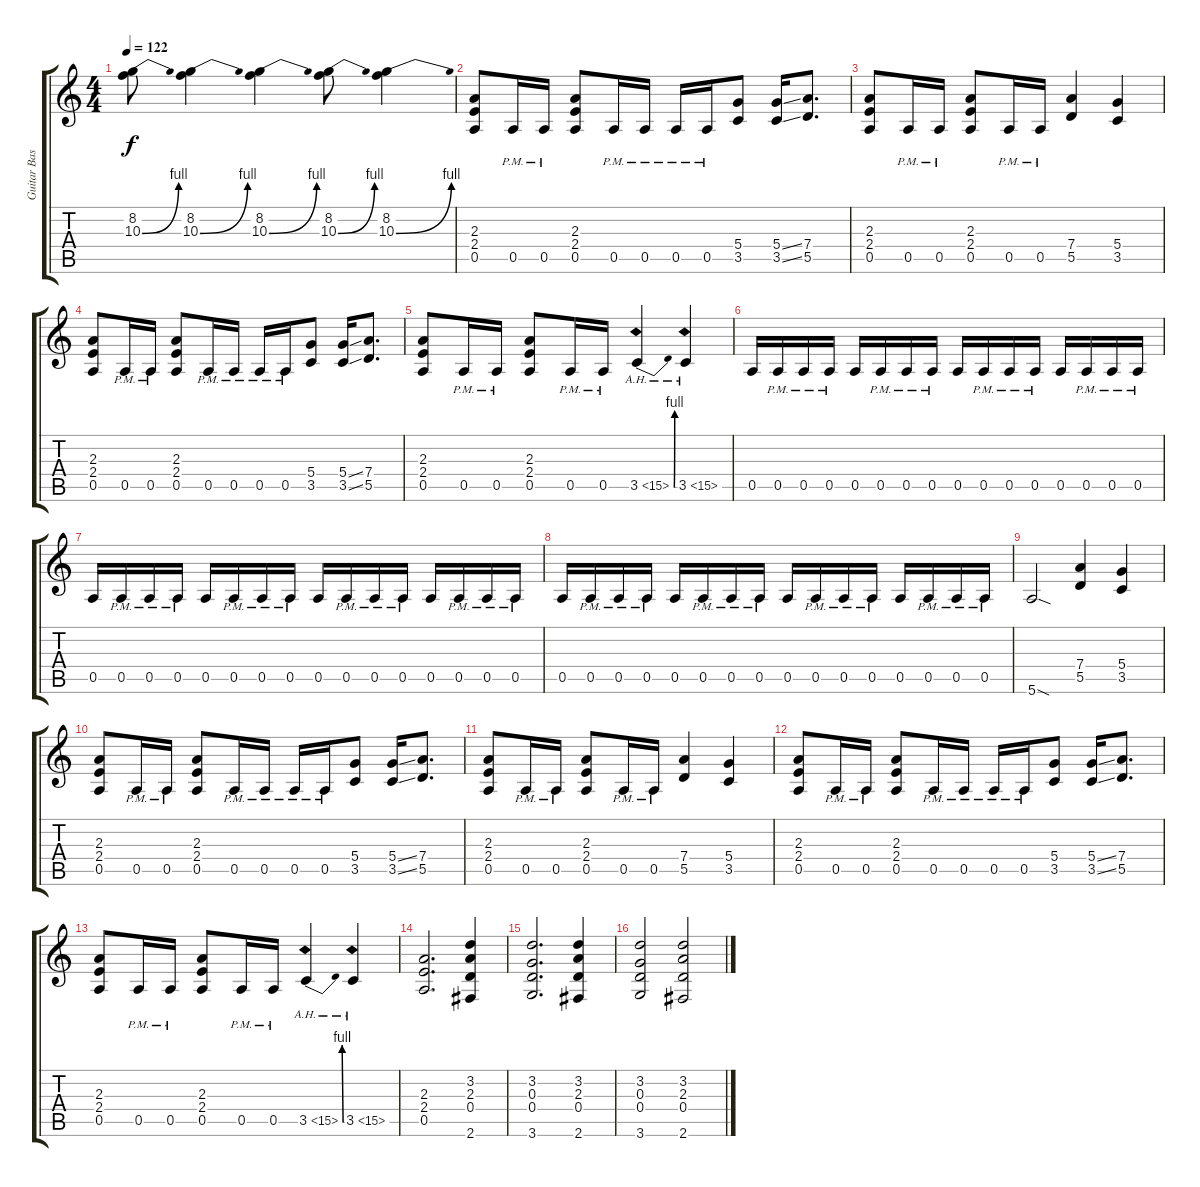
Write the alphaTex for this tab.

\track ("Guitar Base" "Guitar Bas") {instrument distortionguitar}
\staff {score tabs}
\tuning (E4 B3 G3 D3 A2 E2) {hide}
\ts (4 4)
\tempo 122
\clef g2
\ks c
(8.2 10.3{be (bend 0 0 60 4)}).8{dy f} (8.2 10.3{be (bend 0 0 60 4)}).4 (8.2 10.3{be (bend 0 0 60 4)}).4 (8.2 10.3{be (bend 0 0 60 4)}).8 (8.2 10.3{be (bend 0 0 60 4)}).4 |
(2.3 2.4 0.5).8 0.5{pm}.16 0.5{pm}.16 (2.3 2.4 0.5).8 0.5{pm}.16 0.5{pm}.16 0.5{pm}.16 0.5{pm}.16 (5.4 3.5).8 (5.4{ss} 3.5{ss}).16 (7.4 5.5).8{d} |
(2.3 2.4 0.5).8 0.5{pm}.16 0.5{pm}.16 (2.3 2.4 0.5).8 0.5{pm}.16 0.5{pm}.16 (7.4 5.5).4 (5.4 3.5).4 |
(2.3 2.4 0.5).8 0.5{pm}.16 0.5{pm}.16 (2.3 2.4 0.5).8 0.5{pm}.16 0.5{pm}.16 0.5{pm}.16 0.5{pm}.16 (5.4 3.5).8 (5.4{ss} 3.5{ss}).16 (7.4 5.5).8{d} |
(2.3 2.4 0.5).8 0.5{pm}.16 0.5{pm}.16 (2.3 2.4 0.5).8 0.5{pm}.16 0.5{pm}.16 3.5{be (bend 0 0 60 4) ah 12}.4 3.5{ah 12}.4 |
0.5.16 0.5{pm}.16 0.5{pm}.16 0.5{pm}.16 0.5.16 0.5{pm}.16 0.5{pm}.16 0.5{pm}.16 0.5.16 0.5{pm}.16 0.5{pm}.16 0.5{pm}.16 0.5.16 0.5{pm}.16 0.5{pm}.16 0.5{pm}.16 |
0.5.16 0.5{pm}.16 0.5{pm}.16 0.5{pm}.16 0.5.16 0.5{pm}.16 0.5{pm}.16 0.5{pm}.16 0.5.16 0.5{pm}.16 0.5{pm}.16 0.5{pm}.16 0.5.16 0.5{pm}.16 0.5{pm}.16 0.5{pm}.16 |
0.5.16 0.5{pm}.16 0.5{pm}.16 0.5{pm}.16 0.5.16 0.5{pm}.16 0.5{pm}.16 0.5{pm}.16 0.5.16 0.5{pm}.16 0.5{pm}.16 0.5{pm}.16 0.5.16 0.5{pm}.16 0.5{pm}.16 0.5{pm}.16 |
5.6{sod}.2 (7.4 5.5).4 (5.4 3.5).4 |
(2.3 2.4 0.5).8 0.5{pm}.16 0.5{pm}.16 (2.3 2.4 0.5).8 0.5{pm}.16 0.5{pm}.16 0.5{pm}.16 0.5{pm}.16 (5.4 3.5).8 (5.4{ss} 3.5{ss}).16 (7.4 5.5).8{d} |
(2.3 2.4 0.5).8 0.5{pm}.16 0.5{pm}.16 (2.3 2.4 0.5).8 0.5{pm}.16 0.5{pm}.16 (7.4 5.5).4 (5.4 3.5).4 |
(2.3 2.4 0.5).8 0.5{pm}.16 0.5{pm}.16 (2.3 2.4 0.5).8 0.5{pm}.16 0.5{pm}.16 0.5{pm}.16 0.5{pm}.16 (5.4 3.5).8 (5.4{ss} 3.5{ss}).16 (7.4 5.5).8{d} |
(2.3 2.4 0.5).8 0.5{pm}.16 0.5{pm}.16 (2.3 2.4 0.5).8 0.5{pm}.16 0.5{pm}.16 3.5{be (bend 0 0 60 4) ah 12}.4 3.5{ah 12}.4 |
(2.3 2.4 0.5).2{d} (3.2 2.3 0.4 2.6).4 |
(3.2 0.3 0.4 3.6).2{d} (3.2 2.3 0.4 2.6).4 |
(3.2 0.3 0.4 3.6).2 (3.2 2.3 0.4 2.6).2
